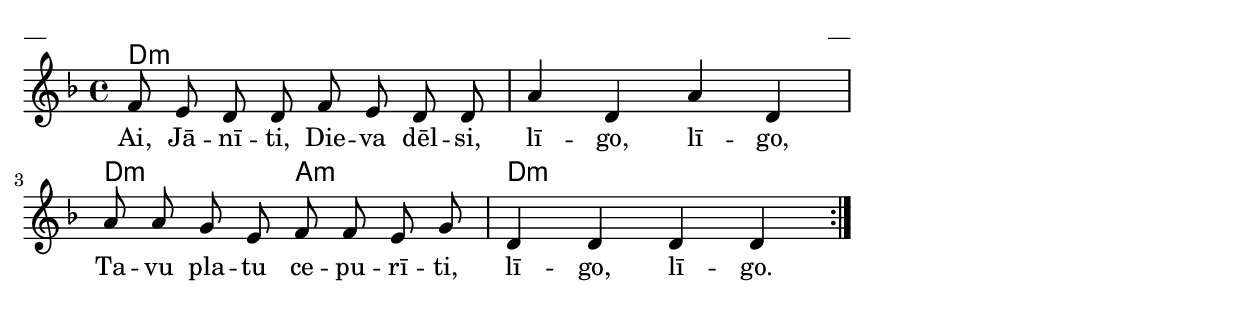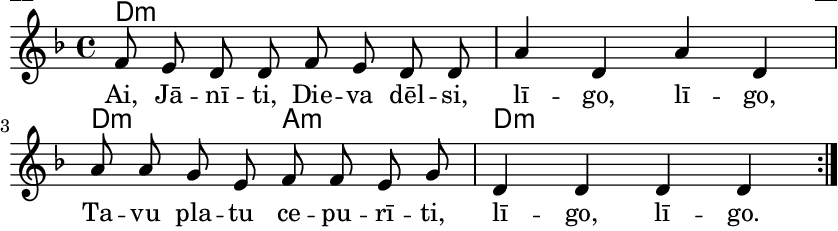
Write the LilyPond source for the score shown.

\version "2.13.18"
#(ly:set-option 'crop #t)

%\header {
%    title = "Ai, Jānīti, Dieva dēlsi"
%}
% Katrīna Riekstiņa, #52 (Iļģi)
\paper {
line-width = 14\cm
left-margin = 0.4\cm
between-system-padding = 0.1\cm
between-system-space = 0.1\cm
}
\layout {
indent = #0
ragged-last = ##f
}


voiceA = \relative c' {
\clef "treble"
\key d \minor
\time 4/4
\repeat volta 2 {
f8 e d d f e d d | a'4 d, a' d, | a'8 a g e f f e g | d4 d d d 
}
} 




lyricA = \lyricmode {
Ai, Jā -- nī -- ti, Die -- va dēl -- si, lī -- go, lī -- go, 
Ta -- vu pla -- tu ce -- pu -- rī -- ti, lī -- go, lī -- go.   
}

chordsA = \chordmode {
\time 4/4
d1:m | d1:m | d2:m a2:m | d1:m
}

fullScore = <<
\new ChordNames { 
\set chordChanges = ##t
\chordsA 
}
\new Staff {
<<
\new Voice = "voiceA" { \oneVoice \autoBeamOff \voiceA }
\new Lyrics \lyricsto "voiceA" \lyricA
>>
}
>>

\score {
\fullScore
\header { piece = "__" opus = "__" }
}
\markup { \with-color #(x11-color 'white) \sans \smaller "__" }
\score {
\unfoldRepeats
\fullScore
\midi {
\context { \Staff \remove "Staff_performer" }
\context { \Voice \consists "Staff_performer" }
}
}



